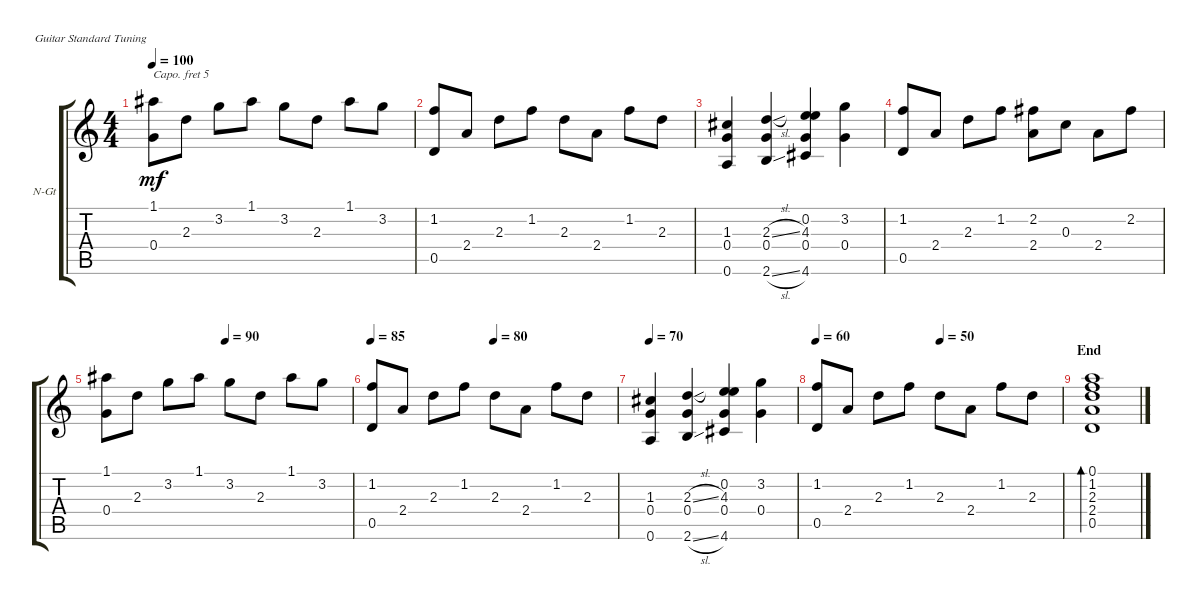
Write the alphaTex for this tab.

\defaultSystemsLayout 4
\bracketExtendMode groupsimilarinstruments
\firstSystemTrackNameOrientation horizontal
\otherSystemsTrackNameOrientation horizontal
\track ("Classic Guitar" "N-Gt") {instrument acousticguitarnylon}
\staff {score tabs}
\capo 5
\tuning (E4 B3 G3 D3 A2 E2)
\ts (4 4)
\tempo 100
\clef g2
\ks c
(0.4 1.1).8{dy mf} 2.3.8 3.2.8 1.1.8 3.2.8 2.3.8 1.1.8 3.2.8 |
(0.5 1.2).8 2.4.8 2.3.8 1.2.8 2.3.8 2.4.8 1.2.8 2.3.8 |
(1.3 0.6 0.4).4 (2.6{sl} 2.3{sl} 0.4).4 (4.6 4.3 0.2 0.4).4 (3.2 0.4).4 |
(0.5 1.2).8 2.4.8 2.3.8 1.2.8 (2.4 2.2).8 0.3.8 2.4.8 2.2.8 |
\tempo (90 0.4875)
(0.4 1.1).8 2.3.8 3.2.8 1.1.8 3.2.8 2.3.8 1.1.8 3.2.8 |
\tempo 85
\tempo (80 0.5)
(0.5 1.2).8 2.4.8 2.3.8 1.2.8 2.3.8 2.4.8 1.2.8 2.3.8 |
\tempo 70
(1.3 0.6 0.4).4 (2.6{sl} 2.3{sl} 0.4).4 (4.6 4.3 0.2 0.4).4 (3.2 0.4).4 |
\tempo 60
\tempo (50 0.50625)
(0.5 1.2).8 2.4.8 2.3.8 1.2.8 2.3.8 2.4.8 1.2.8 2.3.8 |
\section ("" "End")
(0.5 2.4 2.3 1.2 0.1).1{bd 479}
